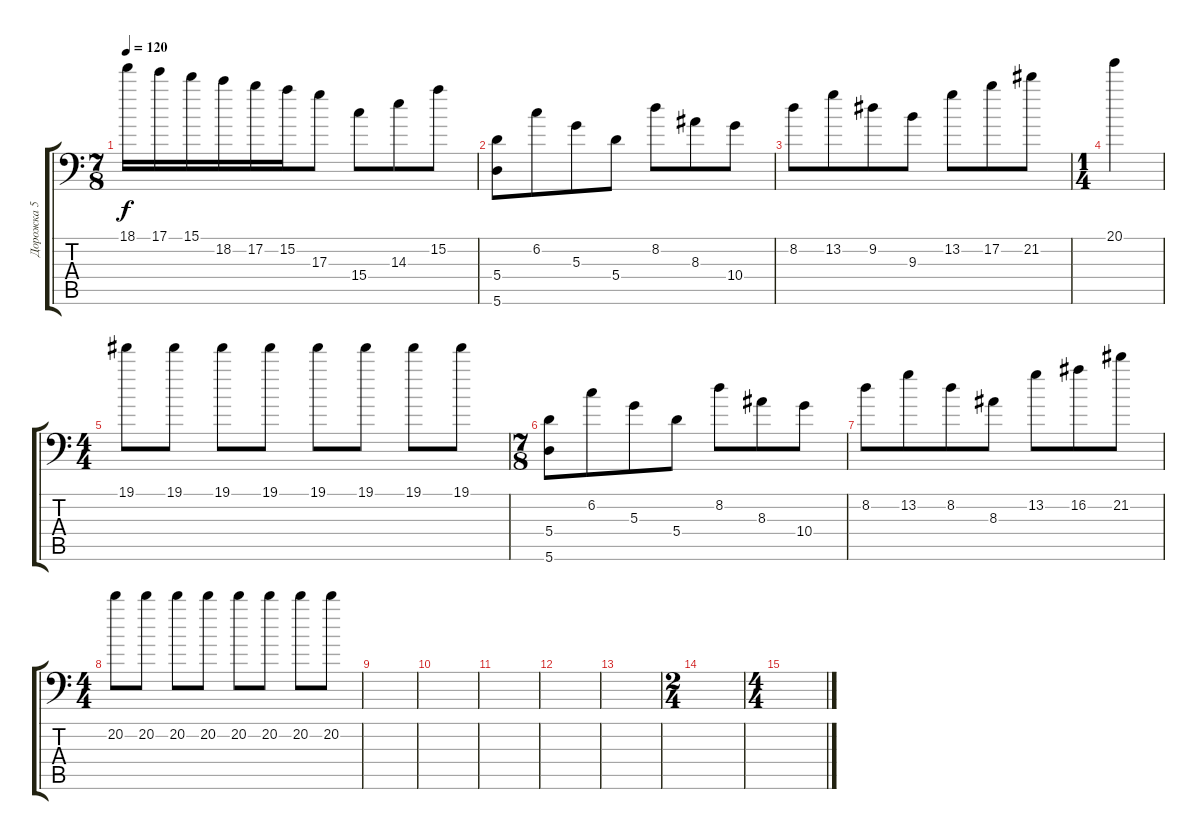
\track ("Дорожка 5" "Дорожка 5") {instrument distortionguitar}
\staff {score tabs}
\tuning (B3 Gb3 D3 A2 E2 A1) {hide}
\ts (7 8)
\tempo 120
\clef f4
\ks c
18.1.16{dy f} 17.1.16 15.1.16 18.2.16 17.2.16 15.2.16 17.3.8 15.4.8 14.3.8 15.2.8 |
(5.4 5.6).8 6.2.8 5.3.8 5.4.8 8.2.8 8.3.8 10.4.8 |
8.2.8 13.2.8 9.2.8 9.3.8 13.2.8 17.2.8 21.2.8 |
\ts (1 4)
20.1.4 |
\ts (4 4)
19.1.8 19.1.8 19.1.8 19.1.8 19.1.8 19.1.8 19.1.8 19.1.8 |
\ts (7 8)
(5.4 5.6).8 6.2.8 5.3.8 5.4.8 8.2.8 8.3.8 10.4.8 |
8.2.8 13.2.8 8.2.8 8.3.8 13.2.8 16.2.8 21.2.8 |
\ts (4 4)
20.2.8 20.2.8 20.2.8 20.2.8 20.2.8 20.2.8 20.2.8 20.2.8 |
|
|
|
|
|
\ts (2 4)
|
\ts (4 4)
